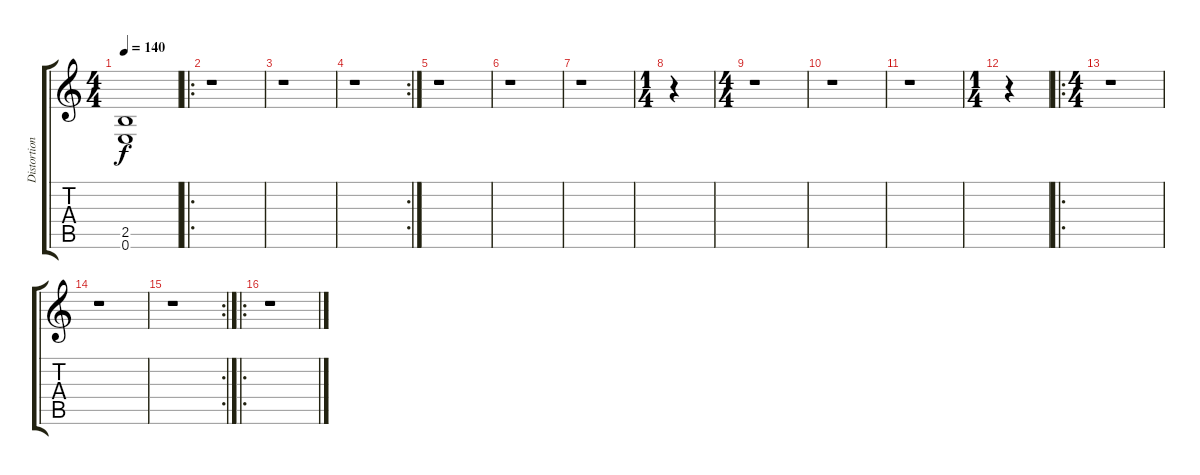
\track ("Distortion guitar 1" "Distortion") {instrument distortionguitar}
\staff {score tabs}
\tuning (E4 B3 G3 D3 A2 E2) {hide}
\ts (4 4)
\tempo 140
\clef g2
\ks c
(2.5{t} 0.6{t}).1{dy f volume 1} |
\ro
r.1 |
r.1 |
\rc 2
r.1 |
r.1 |
r.1 |
r.1 |
\ts (1 4)
r.4 |
\ts (4 4)
r.1 |
r.1 |
r.1 |
\ts (1 4)
r.4 |
\ro
\ts (4 4)
r.1 |
r.1 |
\rc 2
r.1 |
\ro
r.1
